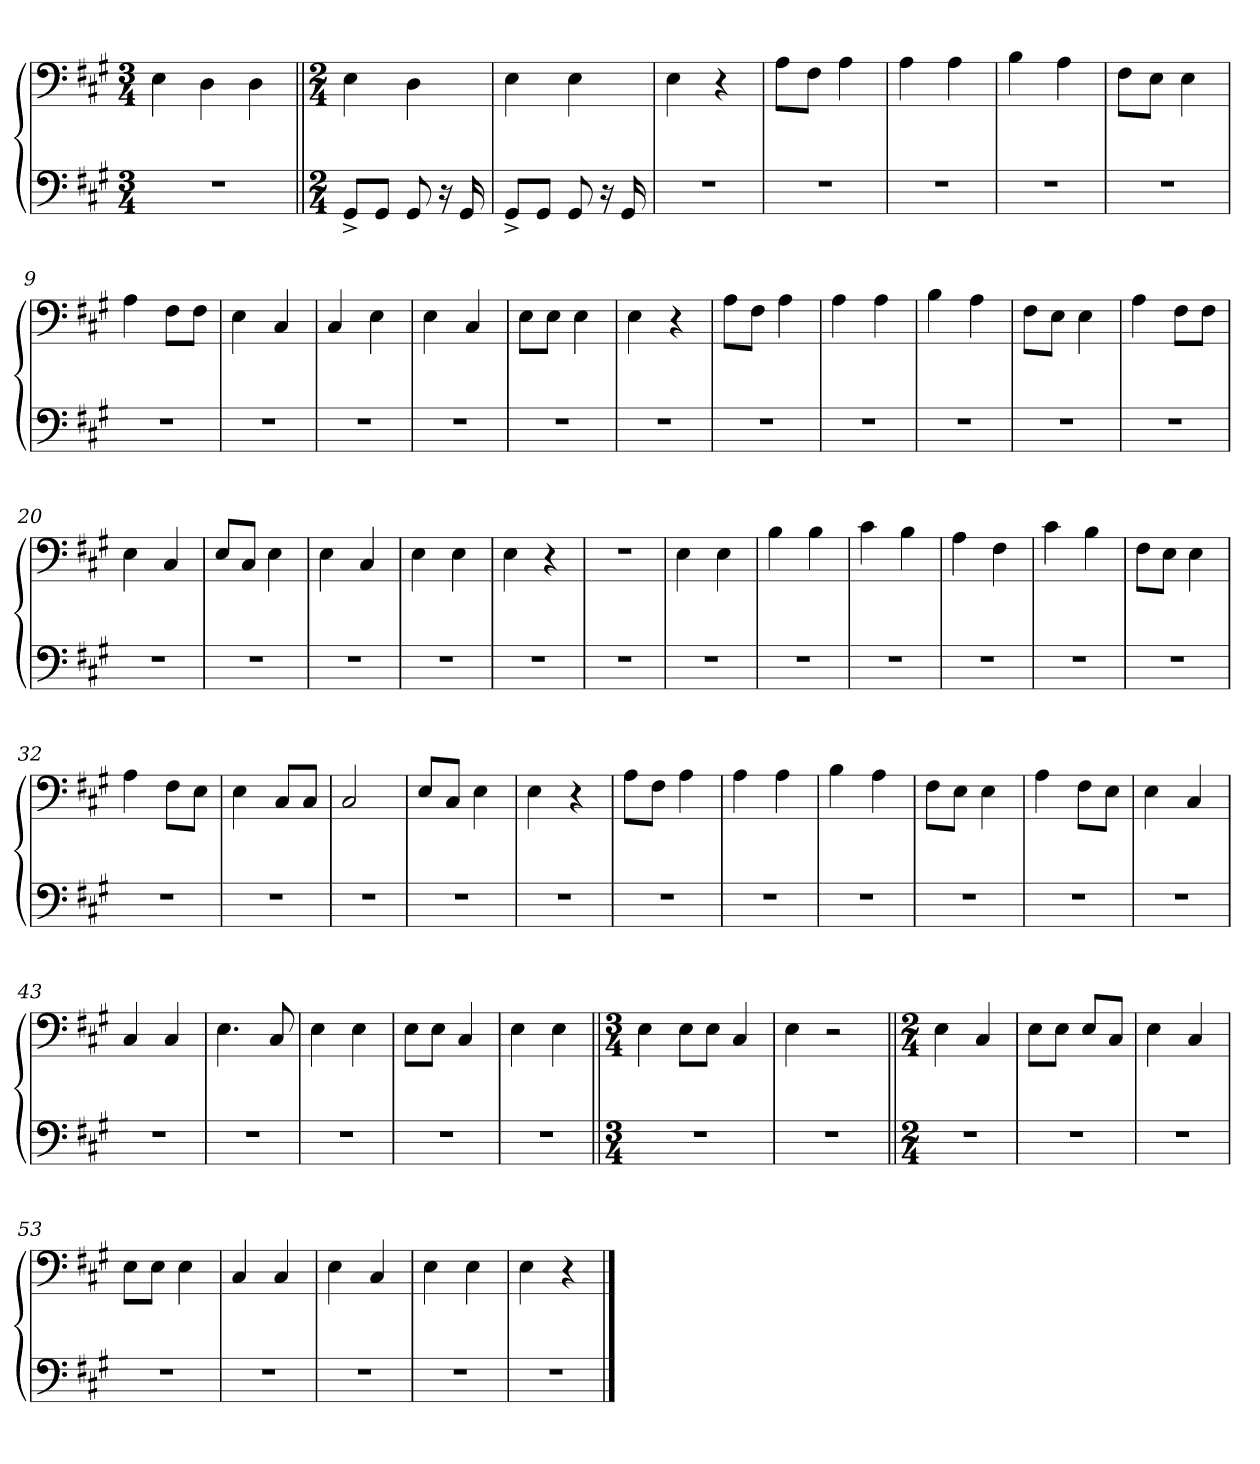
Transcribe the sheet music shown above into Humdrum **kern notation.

**kern	**kern
*part1	*part1
*staff2	*staff1
*clefF4	*clefF4
*k[f#c#g#]	*k[f#c#g#]
*M3/4	*M3/4
=1	=1
2.r	4E\
.	4D\
.	4D\
=2||	=2||
*M2/4	*M2/4
8GG#^/L	4E\
8GG#/J	.
8GG#/	4D\
16r	.
16GG#/	.
=3	=3
8GG#^/L	4E\
8GG#/J	.
8GG#/	4E\
16r	.
16GG#/	.
=4	=4
2r	4E\
.	4r
=5	=5
2r	8A\L
.	8F#\J
.	4A\
=6	=6
2r	4A\
.	4A\
=7	=7
2r	4B\
.	4A\
=8	=8
2r	8F#\L
.	8E\J
.	4E\
=9	=9
2r	4A\
.	8F#\L
.	8F#\J
=10	=10
2r	4E\
.	4C#/
=11	=11
2r	4C#/
.	4E\
=12	=12
2r	4E\
.	4C#/
=13	=13
2r	8E\L
.	8E\J
.	4E\
=14	=14
2r	4E\
.	4r
=15	=15
2r	8A\L
.	8F#\J
.	4A\
=16	=16
2r	4A\
.	4A\
=17	=17
2r	4B\
.	4A\
=18	=18
2r	8F#\L
.	8E\J
.	4E\
=19	=19
2r	4A\
.	8F#\L
.	8F#\J
=20	=20
2r	4E\
.	4C#/
=21	=21
2r	8E/L
.	8C#/J
.	4E\
=22	=22
2r	4E\
.	4C#/
=23	=23
2r	4E\
.	4E\
=24	=24
2r	4E\
.	4r
=25	=25
2r	2r
=26	=26
2r	4E\
.	4E\
=27	=27
2r	4B\
.	4B\
=28	=28
2r	4c#\
.	4B\
=29	=29
2r	4A\
.	4F#\
=30	=30
2r	4c#\
.	4B\
=31	=31
2r	8F#\L
.	8E\J
.	4E\
=32	=32
2r	4A\
.	8F#\L
.	8E\J
=33	=33
2r	4E\
.	8C#/L
.	8C#/J
=34	=34
2r	2C#/
=35	=35
2r	8E/L
.	8C#/J
.	4E\
=36	=36
2r	4E\
.	4r
=37	=37
2r	8A\L
.	8F#\J
.	4A\
=38	=38
2r	4A\
.	4A\
=39	=39
2r	4B\
.	4A\
=40	=40
2r	8F#\L
.	8E\J
.	4E\
=41	=41
2r	4A\
.	8F#\L
.	8E\J
=42	=42
2r	4E\
.	4C#/
=43	=43
2r	4C#/
.	4C#/
=44	=44
2r	4.E\
.	8C#/
=45	=45
2r	4E\
.	4E\
=46	=46
2r	8E\L
.	8E\J
.	4C#/
=47	=47
2r	4E\
.	4E\
=48||	=48||
*M3/4	*M3/4
2.r	4E\
.	8E\L
.	8E\J
.	4C#/
=49	=49
2.r	4E\
.	2r
=50||	=50||
*M2/4	*M2/4
2r	4E\
.	4C#/
=51	=51
2r	8E\L
.	8E\J
.	8E/L
.	8C#/J
=52	=52
2r	4E\
.	4C#/
=53	=53
2r	8E\L
.	8E\J
.	4E\
=54	=54
2r	4C#/
.	4C#/
=55	=55
2r	4E\
.	4C#/
=56	=56
2r	4E\
.	4E\
=57	=57
2r	4E\
.	4r
==	==
*-	*-
